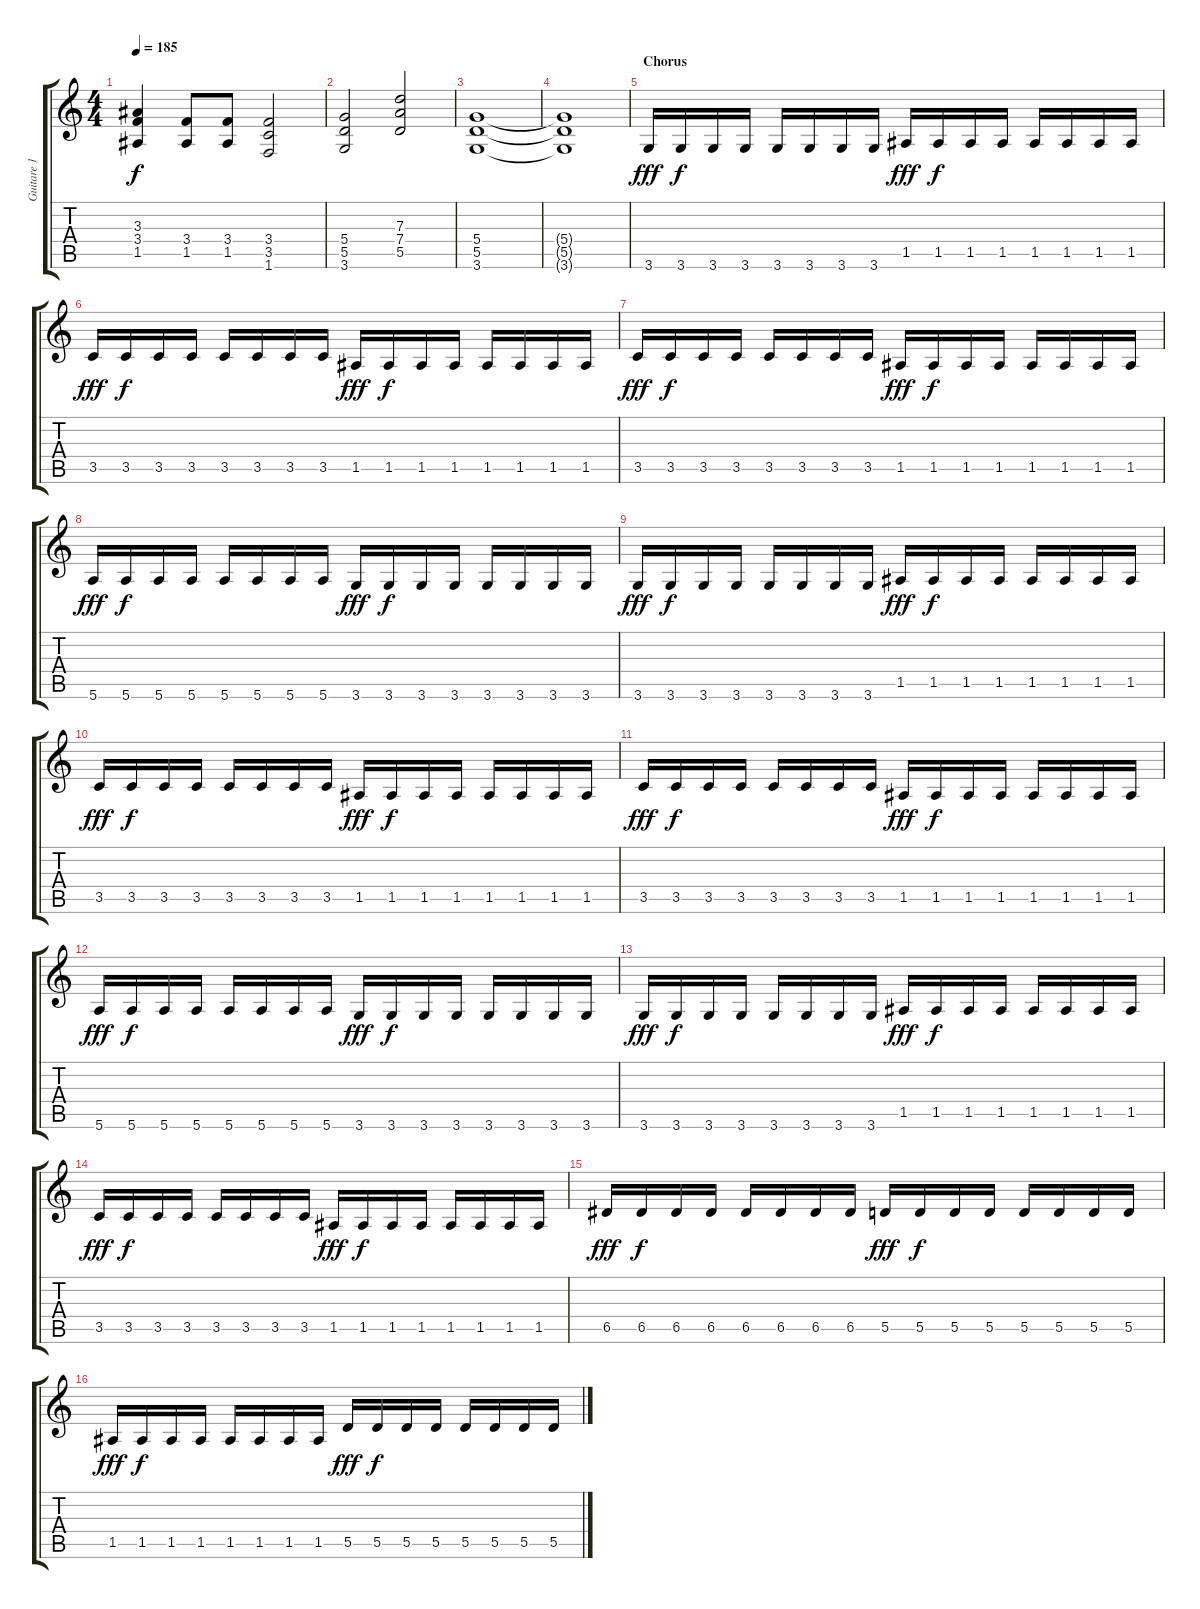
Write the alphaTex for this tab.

\track ("Guitare 1" "Guitare 1") {instrument distortionguitar}
\staff {score tabs}
\tuning (E4 B3 G3 D3 A2 E2) {hide}
\ts (4 4)
\tempo 185
\clef g2
\ks c
(3.3 3.4 1.5).4{dy f} (3.4 1.5).8 (3.4 1.5).8 (3.4 3.5 1.6).2 |
(5.4 5.5 3.6).2 (7.3 7.4 5.5).2 |
(5.4 5.5 3.6).1 |
(5.4{t} 5.5{t} 3.6{t}).1 |
\section ("" "Chorus")
3.6.16{dy fff} 3.6.16{dy f} 3.6.16 3.6.16 3.6.16 3.6.16 3.6.16 3.6.16 1.5.16{dy fff} 1.5.16{dy f} 1.5.16 1.5.16 1.5.16 1.5.16 1.5.16 1.5.16 |
3.5.16{dy fff} 3.5.16{dy f} 3.5.16 3.5.16 3.5.16 3.5.16 3.5.16 3.5.16 1.5.16{dy fff} 1.5.16{dy f} 1.5.16 1.5.16 1.5.16 1.5.16 1.5.16 1.5.16 |
3.5.16{dy fff} 3.5.16{dy f} 3.5.16 3.5.16 3.5.16 3.5.16 3.5.16 3.5.16 1.5.16{dy fff} 1.5.16{dy f} 1.5.16 1.5.16 1.5.16 1.5.16 1.5.16 1.5.16 |
5.6.16{dy fff} 5.6.16{dy f} 5.6.16 5.6.16 5.6.16 5.6.16 5.6.16 5.6.16 3.6.16{dy fff} 3.6.16{dy f} 3.6.16 3.6.16 3.6.16 3.6.16 3.6.16 3.6.16 |
3.6.16{dy fff} 3.6.16{dy f} 3.6.16 3.6.16 3.6.16 3.6.16 3.6.16 3.6.16 1.5.16{dy fff} 1.5.16{dy f} 1.5.16 1.5.16 1.5.16 1.5.16 1.5.16 1.5.16 |
3.5.16{dy fff} 3.5.16{dy f} 3.5.16 3.5.16 3.5.16 3.5.16 3.5.16 3.5.16 1.5.16{dy fff} 1.5.16{dy f} 1.5.16 1.5.16 1.5.16 1.5.16 1.5.16 1.5.16 |
3.5.16{dy fff} 3.5.16{dy f} 3.5.16 3.5.16 3.5.16 3.5.16 3.5.16 3.5.16 1.5.16{dy fff} 1.5.16{dy f} 1.5.16 1.5.16 1.5.16 1.5.16 1.5.16 1.5.16 |
5.6.16{dy fff} 5.6.16{dy f} 5.6.16 5.6.16 5.6.16 5.6.16 5.6.16 5.6.16 3.6.16{dy fff} 3.6.16{dy f} 3.6.16 3.6.16 3.6.16 3.6.16 3.6.16 3.6.16 |
3.6.16{dy fff} 3.6.16{dy f} 3.6.16 3.6.16 3.6.16 3.6.16 3.6.16 3.6.16 1.5.16{dy fff} 1.5.16{dy f} 1.5.16 1.5.16 1.5.16 1.5.16 1.5.16 1.5.16 |
3.5.16{dy fff} 3.5.16{dy f} 3.5.16 3.5.16 3.5.16 3.5.16 3.5.16 3.5.16 1.5.16{dy fff} 1.5.16{dy f} 1.5.16 1.5.16 1.5.16 1.5.16 1.5.16 1.5.16 |
6.5.16{dy fff} 6.5.16{dy f} 6.5.16 6.5.16 6.5.16 6.5.16 6.5.16 6.5.16 5.5.16{dy fff} 5.5.16{dy f} 5.5.16 5.5.16 5.5.16 5.5.16 5.5.16 5.5.16 |
1.5.16{dy fff} 1.5.16{dy f} 1.5.16 1.5.16 1.5.16 1.5.16 1.5.16 1.5.16 5.5.16{dy fff} 5.5.16{dy f} 5.5.16 5.5.16 5.5.16 5.5.16 5.5.16 5.5.16
